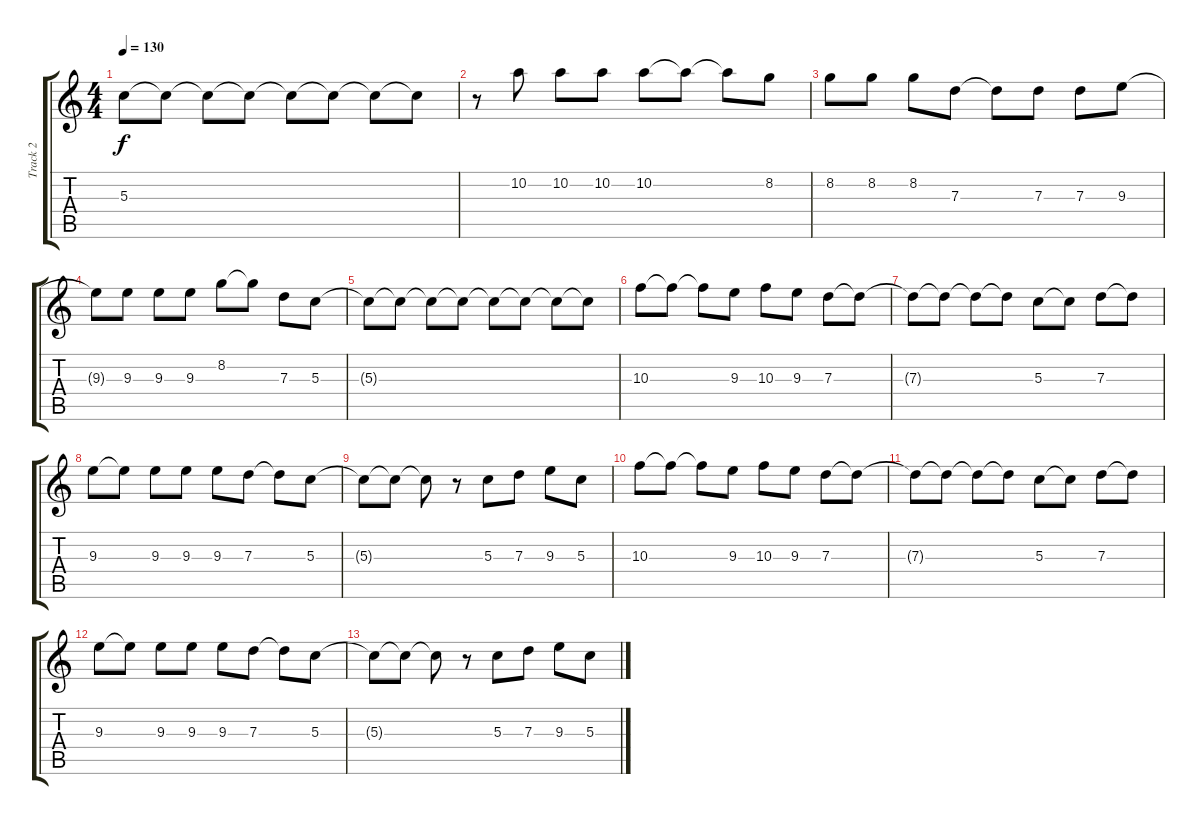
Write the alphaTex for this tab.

\track ("Track 2" "Track 2") {instrument distortionguitar}
\staff {score tabs}
\tuning (E4 B3 G3 D3 A2 E2) {hide}
\ts (4 4)
\tempo 130
\clef g2
\ks c
5.3{t}.8{dy f} 5.3{t}.8 5.3{t}.8 5.3{t}.8 5.3{t}.8 5.3{t}.8 5.3{t}.8 5.3{t}.8 |
r.8 10.2.8 10.2.8 10.2.8 10.2.8 10.2{t}.8 10.2{t}.8 8.2.8 |
8.2.8 8.2.8 8.2.8 7.3.8 7.3{t}.8 7.3.8 7.3.8 9.3.8 |
9.3{t}.8 9.3.8 9.3.8 9.3.8 8.2.8 8.2{t}.8 7.3.8 5.3.8 |
5.3{t}.8 5.3{t}.8 5.3{t}.8 5.3{t}.8 5.3{t}.8 5.3{t}.8 5.3{t}.8 5.3{t}.8 |
10.3.8 10.3{t}.8 10.3{t}.8 9.3.8 10.3.8 9.3.8 7.3.8 7.3{t}.8 |
7.3{t}.8 7.3{t}.8 7.3{t}.8 7.3{t}.8 5.3.8 5.3{t}.8 7.3.8 7.3{t}.8 |
9.3.8 9.3{t}.8 9.3.8 9.3.8 9.3.8 7.3.8 7.3{t}.8 5.3.8 |
5.3{t}.8 5.3{t}.8 5.3{t}.8 r.8 5.3.8 7.3.8 9.3.8 5.3.8 |
10.3.8 10.3{t}.8 10.3{t}.8 9.3.8 10.3.8 9.3.8 7.3.8 7.3{t}.8 |
7.3{t}.8 7.3{t}.8 7.3{t}.8 7.3{t}.8 5.3.8 5.3{t}.8 7.3.8 7.3{t}.8 |
9.3.8 9.3{t}.8 9.3.8 9.3.8 9.3.8 7.3.8 7.3{t}.8 5.3.8 |
5.3{t}.8 5.3{t}.8 5.3{t}.8 r.8 5.3.8 7.3.8 9.3.8 5.3.8
